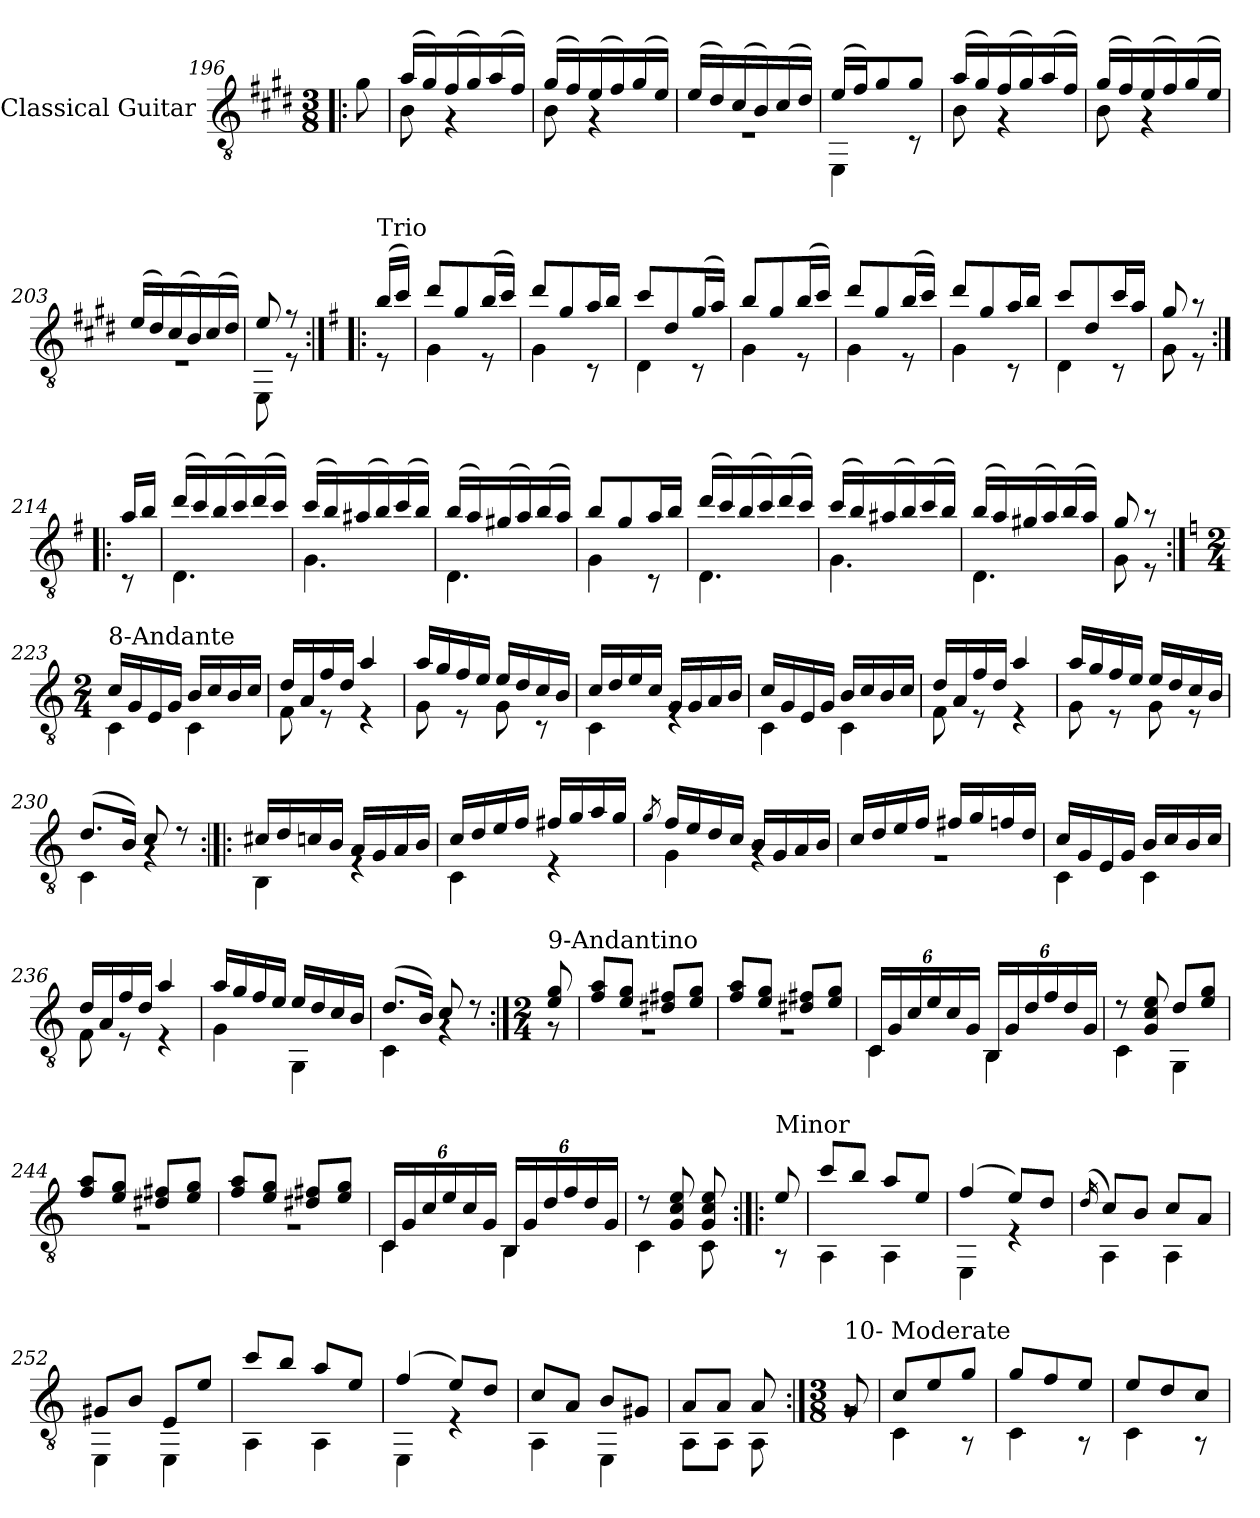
**kern
*part1
*staff1
*I"Classical Guitar
*I'Guit.
*clefGv2
*k[f#c#g#d#]
*M3/8
=196!|:
8g#\
!!LO:LB:g=z
=197
*^
(16a/LL	8B\
16g#/)	.
(16f#/	4r
16g#/)	.
(16a/	.
16f#/JJ)	.
=198	=198
(16g#/LL	8B\
16f#/)	.
(16e/	4r
16f#/)	.
(16g#/	.
16e/JJ)	.
=199	=199
(16e/LL	4.r
16d#/)	.
(16c#/	.
16B/)	.
(16c#/	.
16d#/JJ)	.
=200	=200
(16e/LL	4EE\
16f#/J)	.
8g#/	.
8g#/J	8r
=201	=201
(16a/LL	8B\
16g#/)	.
(16f#/	4r
16g#/)	.
(16a/	.
16f#/JJ)	.
=202	=202
(16g#/LL	8B\
16f#/)	.
(16e/	4r
16f#/)	.
(16g#/	.
16e/JJ)	.
!!LO:LB:g=z	!!
=203	=203
(16e/LL	4.r
16d#/)	.
(16c#/	.
16B/)	.
(16c#/	.
16d#/JJ)	.
=204	=204
8e/	8EE\
8r	8rE
=205:|!|:	=205:|!|:
*k[f#]	*
!LO:TX:a:t=Trio	!
(16b/LL	8r
16cc/JJ)	.
=206	=206
8dd/L	4G\
8g/	.
(16b/L	8r
16cc/JJ)	.
=207	=207
8dd/L	4G\
8g/	.
16a/L	8r
16b/JJ	.
=208	=208
8cc/L	4D\
8d/	.
(16g/L	8r
16a/JJ)	.
=209	=209
8b/L	4G\
8g/	.
(16b/L	8r
16cc/JJ)	.
=210	=210
8dd/L	4G\
8g/	.
(16b/L	8r
16cc/JJ)	.
!!LO:LB:g=z	!!
=211	=211
8dd/L	4G\
8g/	.
16a/L	8r
16b/JJ	.
=212	=212
8cc/L	4D\
8d/	.
16cc/L	8r
16a/JJ	.
=213	=213
8g/	8G\
8r	8r
=214:|!|:	=214:|!|:
16a/LL	8r
16b/JJ	.
=215	=215
(16dd/LL	4.D\
16cc/)	.
(16b/	.
16cc/)	.
(16dd/	.
16cc/JJ)	.
=216	=216
(16cc/LL	4.G\
16b/)	.
(16a#X/	.
16b/)	.
(16cc/	.
16b/JJ)	.
!!LO:LB:g=z	!!
=217	=217
(16b/LL	4.D\
16a/)	.
(16g#X/	.
16a/)	.
(16b/	.
16a/JJ)	.
=218	=218
8b/L	4G\
8g/	.
16a/L	8r
16b/JJ	.
=219	=219
(16dd/LL	4.D\
16cc/)	.
(16b/	.
16cc/)	.
(16dd/	.
16cc/JJ)	.
=220	=220
(16cc/LL	4.G\
16b/)	.
(16a#X/	.
16b/)	.
(16cc/	.
16b/JJ)	.
=221	=221
(16b/LL	4.D\
16a/)	.
(16g#X/	.
16a/)	.
(16b/	.
16a/JJ)	.
!!LO:LB:g=z	!!
=222	=222
8g/	8G\
8r	8r
!!LO:PB:g=z	!!
=223:|!	=223:|!
*k[]	*
*M2/4	*
*MM80	*
!LO:TX:a:t=8-Andante	!
16c/LL	4C\
16G/	.
16E/	.
16G/JJ	.
16B/LL	4C\
16c/	.
16B/	.
16c/JJ	.
=224	=224
16d/LL	8F\
16A/	.
16f/	8r
16d/JJ	.
4a/	4r
=225	=225
16a/LL	8G\
16g/	.
16f/	8r
16e/JJ	.
16e/LL	8G\
16d/	.
16c/	8r
16B/JJ	.
=226	=226
16c/LL	4C\
16d/	.
16e/	.
16c/JJ	.
16G/LL	4rE
16G/	.
16A/	.
16B/JJ	.
=227	=227
16c/LL	4C\
16G/	.
16E/	.
16G/JJ	.
16B/LL	4C\
16c/	.
16B/	.
16c/JJ	.
=228	=228
16d/LL	8F\
16A/	.
16f/	8r
16d/JJ	.
4a/	4r
!!LO:LB:g=z	!!
=229	=229
16a/LL	8G\
16g/	.
16f/	8r
16e/JJ	.
16e/LL	8G\
16d/	.
16c/	8r
16B/JJ	.
=230	=230
(8.d/L	4C\
16B/Jk)	.
8c/	4rG
8r	.
=231:|!|:	=231:|!|:
16c#X/LL	4BB\
16d/	.
16cn/	.
16B/JJ	.
16A/LL	4rE
16G/	.
16A/	.
16B/JJ	.
=232	=232
16c/LL	4C\
16d/	.
16e/	.
16f/JJ	.
16f#X/LL	4rE
16g/	.
16a/	.
16g/JJ	.
=233	=233
8qg/	.
16f/LL	4G\
16e/	.
16d/	.
16c/JJ	.
16B/LL	4rG
16G/	.
16A/	.
16B/JJ	.
!!LO:LB:g=z	!!
=234	=234
16c/LL	2rG
16d/	.
16e/	.
16f/JJ	.
16f#X/LL	.
16g/	.
16fn/	.
16d/JJ	.
=235	=235
16c/LL	4C\
16G/	.
16E/	.
16G/JJ	.
16B/LL	4C\
16c/	.
16B/	.
16c/JJ	.
=236	=236
16d/LL	8F\
16A/	.
16f/	8r
16d/JJ	.
4a/	4r
=237	=237
16a/LL	4G\
16g/	.
16f/	.
16e/JJ	.
16e/LL	4GG\
16d/	.
16c/	.
16B/JJ	.
=238	=238
(8.d/L	4C\
16B/Jk)	.
8c/	4rG
8r	.
!!LO:LB:g=z	!!
=239:|!	=239:|!
*M2/4	*
*MM80	*
!LO:TX:a:t=9-Andantino	!
8e/ 8g/	8r
=240	=240
8f/ 8a/L	2r
8e/ 8g/J	.
8d#X/ 8f#X/L	.
8e/ 8g/J	.
=241	=241
8f/ 8a/L	2r
8e/ 8g/J	.
8d#X/ 8f#X/L	.
8e/ 8g/J	.
=242	=242
*Xbrackettup	*
24C/LL	4C\
24G/	.
24c/	.
24e/	.
24c/	.
24G/JJ	.
24BB/LL	4BB\
24G/	.
24d/	.
24f/	.
24d/	.
24G/JJ	.
=243	=243
8r	4C\
8G/ 8c/ 8e/	.
8d/L	4GG\
8e/ 8g/J	.
=244	=244
8f/ 8a/L	2r
8e/ 8g/J	.
8d#X/ 8f#X/L	.
8e/ 8g/J	.
=245	=245
8f/ 8a/L	2r
8e/ 8g/J	.
8d#X/ 8f#X/L	.
8e/ 8g/J	.
!!LO:LB:g=z	!!
=246	=246
24C/LL	4C\
24G/	.
24c/	.
24e/	.
24c/	.
24G/JJ	.
24BB/LL	4BB\
24G/	.
24d/	.
24f/	.
24d/	.
24G/JJ	.
=247	=247
8r	4C\
8G/ 8c/ 8e/	.
8G/ 8c/ 8e/	8C\
=248:|!|:	=248:|!|:
!LO:TX:a:t=Minor	!
8e/	8r
=249	=249
8cc/L	4AA\
8b/J	.
8a/L	4AA\
8e/J	.
=250	=250
(4f/	4EE\
8e/L)	4rE
8d/J	.
=251	=251
(16qd/	.
8c/L)	4AA\
8B/J	.
8c/L	4AA\
8A/J	.
=252	=252
8G#X/L	4EE\
8B/J	.
8E/L	4EE\
8e/J	.
=253	=253
8cc/L	4AA\
8b/J	.
8a/L	4AA\
8e/J	.
!!LO:LB:g=z	!!
=254	=254
(4f/	4EE\
8e/L)	4rE
8d/J	.
=255	=255
8c/L	4AA\
8A/J	.
8B/L	4EE\
8G#X/J	.
=256	=256
8A/L	8AA\L
8A/J	8AA\J
8A/	8AA\
!!LO:PB:g=z	!!
=257:|!	=257:|!
*M3/8	*
*MM123	*
!LO:TX:a:t=10- Moderate	!
8G/	8rG
=258	=258
8c/L	4C\
8e/	.
8g/J	8r
=259	=259
8g/L	4C\
8f/	.
8e/J	8r
=260	=260
8e/L	4C\
8d/	.
8c/J	8r
*v	*v
=
*-
